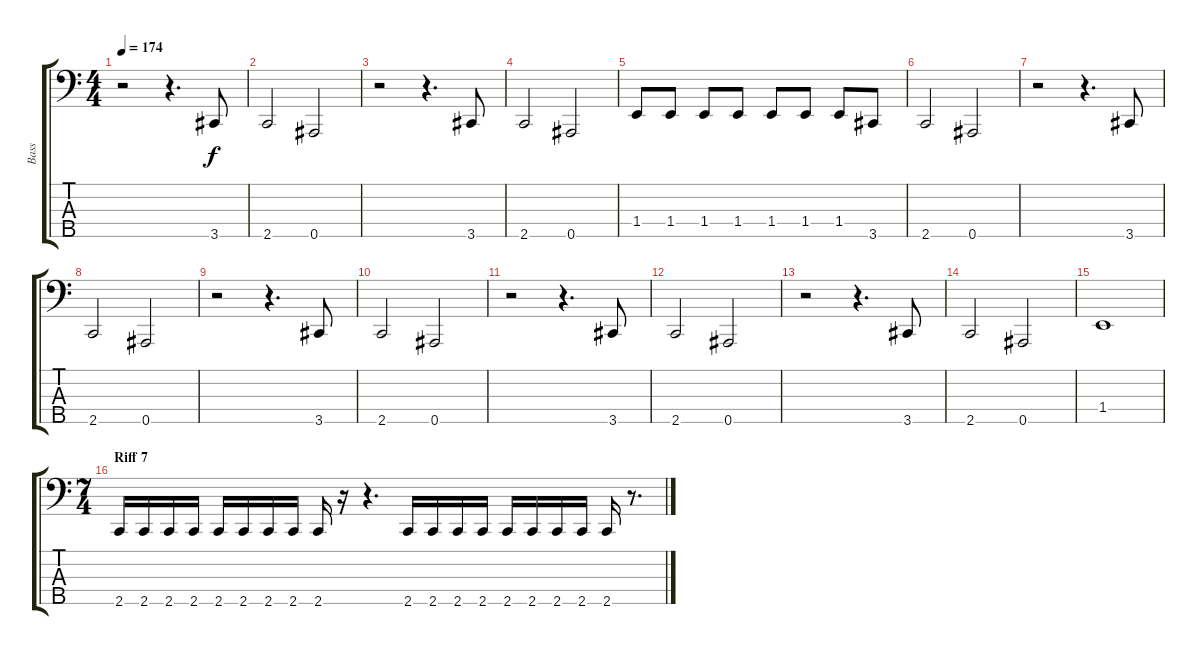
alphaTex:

\track ("Bass" "Bass") {instrument electricbassfinger}
\staff {score tabs}
\tuning (Gb2 Db2 Ab1 Eb1 Bb0) {hide}
\ts (4 4)
\tempo 174
\clef f4
\ks c
r.2{dy f} r.4{d} 3.5.8 |
2.5.2 0.5.2 |
r.2 r.4{d} 3.5.8 |
2.5.2 0.5.2 |
1.4.8 1.4.8 1.4.8 1.4.8 1.4.8 1.4.8 1.4.8 3.5.8 |
2.5.2 0.5.2 |
r.2 r.4{d} 3.5.8 |
2.5.2 0.5.2 |
r.2 r.4{d} 3.5.8 |
2.5.2 0.5.2 |
r.2 r.4{d} 3.5.8 |
2.5.2 0.5.2 |
r.2 r.4{d} 3.5.8 |
2.5.2 0.5.2 |
1.4.1 |
\ts (7 4)
\section ("" "Riff 7")
2.5.16 2.5.16 2.5.16 2.5.16 2.5.16 2.5.16 2.5.16 2.5.16 2.5.16 r.16 r.4{d} 2.5.16 2.5.16 2.5.16 2.5.16 2.5.16 2.5.16 2.5.16 2.5.16 2.5.16 r.8{d}
